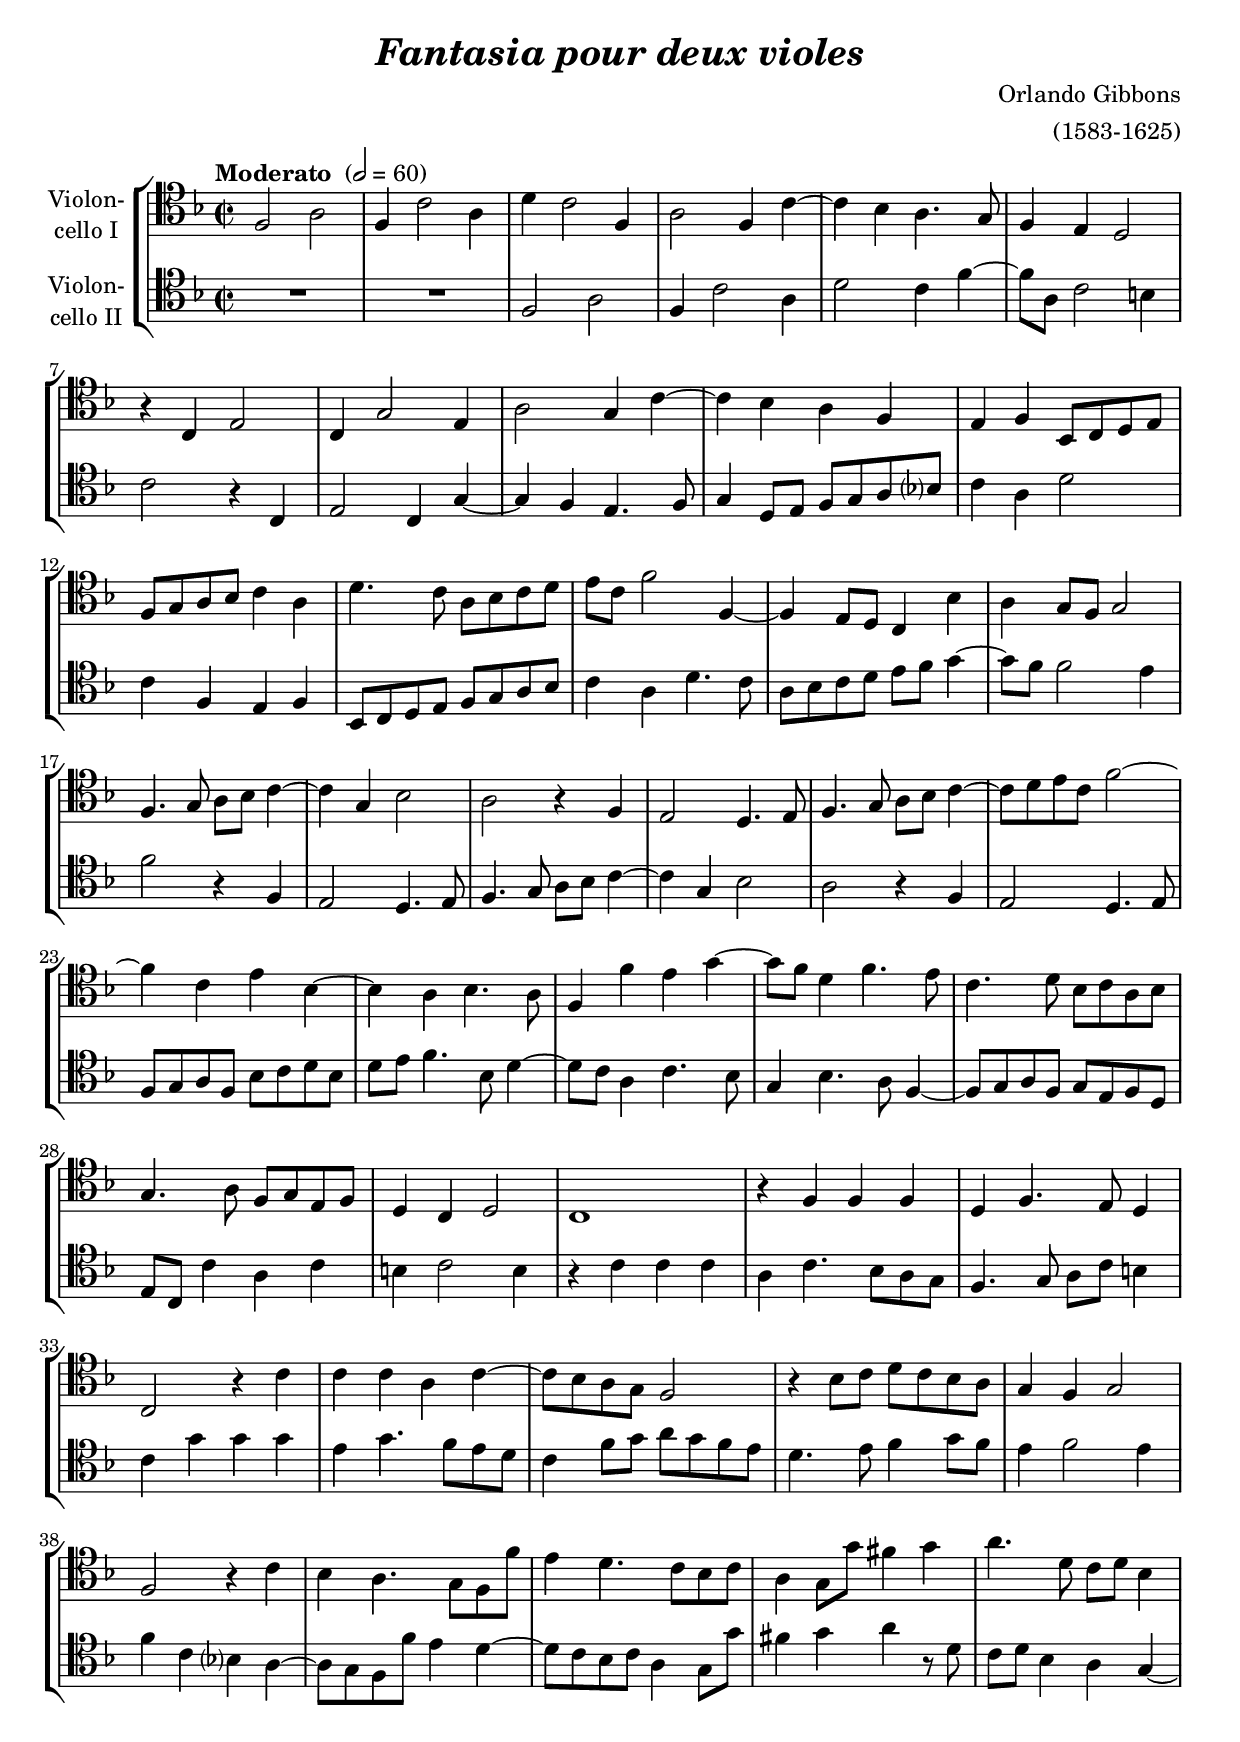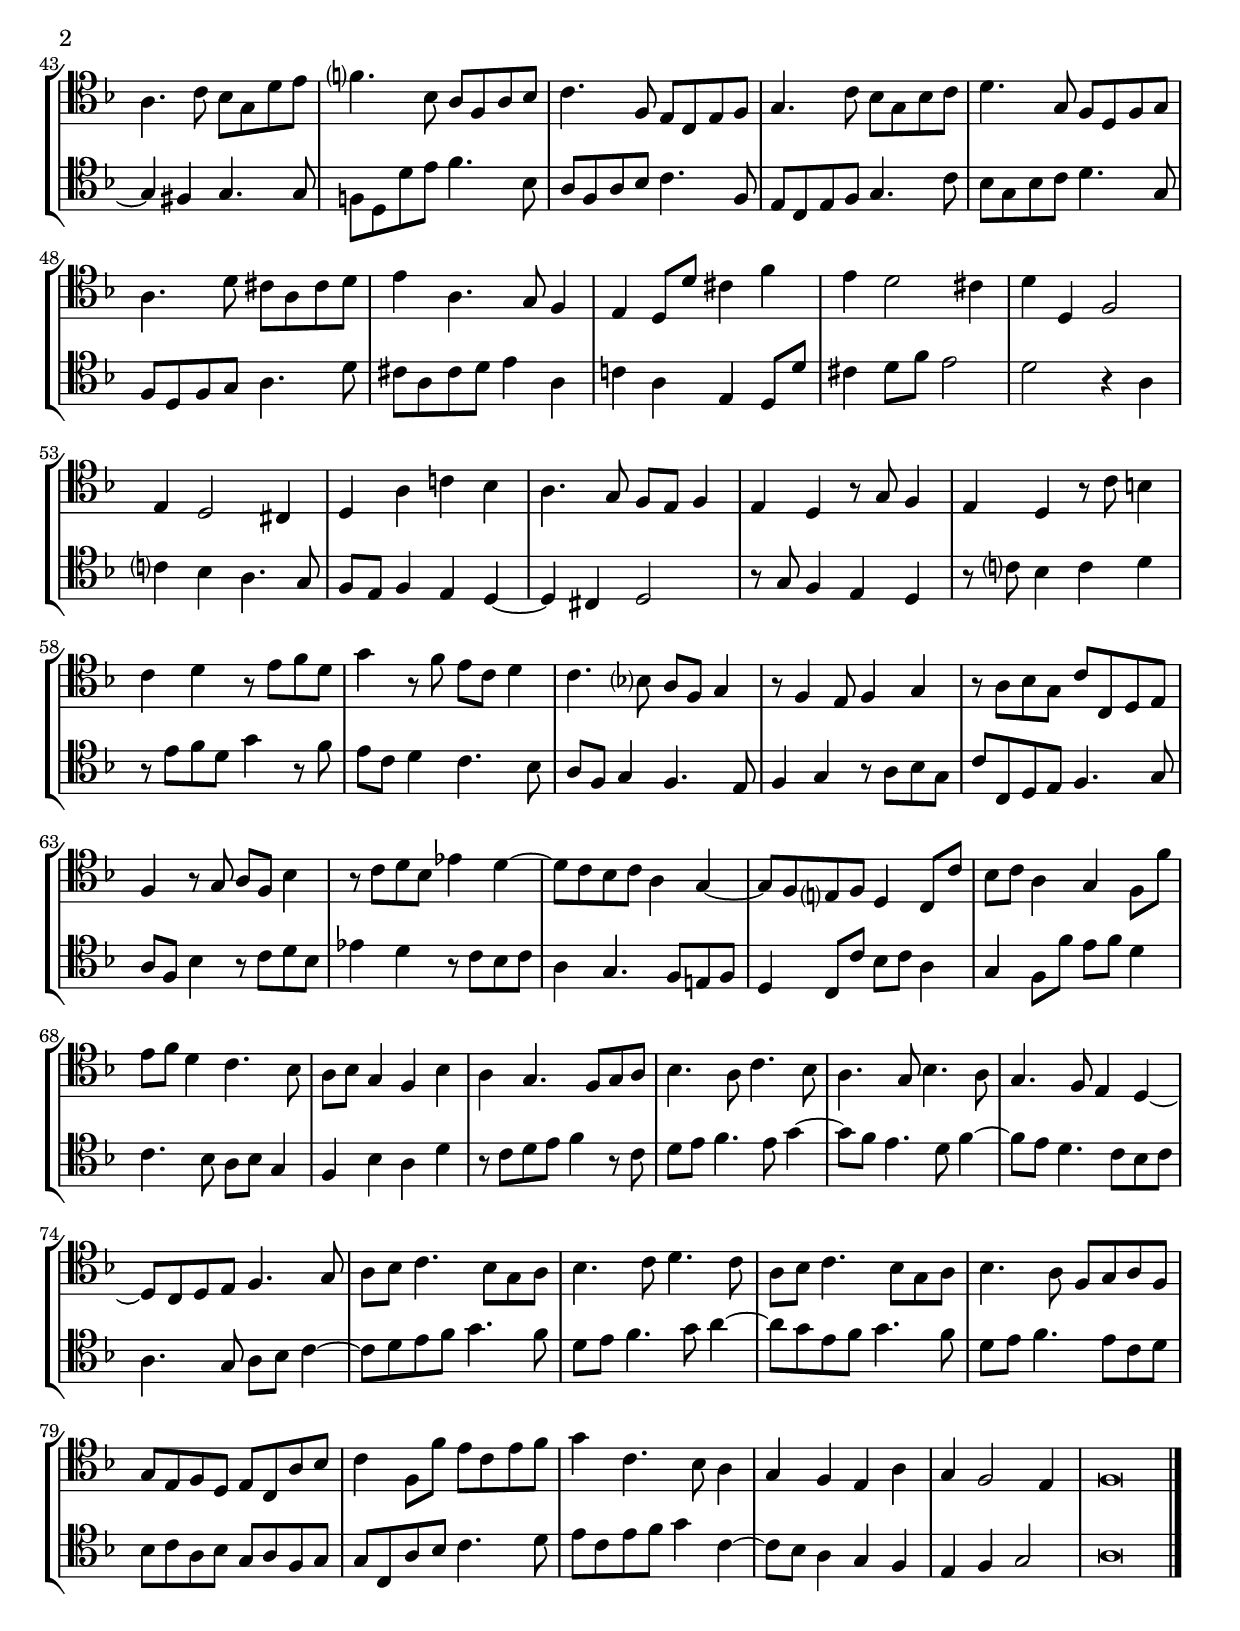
\version "2.18.2"
\include "deutsch.ly"
  
#(set-global-staff-size 20.5)

\header {
  title     = \markup \bold \italic "Fantasia pour deux violes"
  composer  = "Orlando Gibbons"
  arranger  = "(1583-1625)"
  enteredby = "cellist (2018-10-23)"
%  piece     = ""
}

voiceconsts = {
  \key f \major
  \time 2/2
  \clef "tenor"
%  \numericTimeSignature
  \compressFullBarRests
  % Set default beaming for all staves
% \set Timing.beamExceptions = #'()
% \set Timing.baseMoment     = #(ly:make-moment 1 4)
% \set Timing.beatStructure  = #'(1 1 1)
  \tempo "Moderato " 2=60
}

micl = "clarinet"
mifl = "flute"
miob = "oboe"
mifh = "french horn"
misx = "tenor sax"
mist = "string ensemble 1"
miba = "cello"

va = \relative c {
  \voiceconsts

  f2 a
  f4 c'2 a4
  d c2 f,4
  a2 f4 c'~
  c b a4. g8
  f4 e d2

  r4 c e2
  c4 g'2 e4
  a2 g4 c~
  c b a f
  e f b,8 c d e

  f g a b c4 a
  d4. c8 a b c d
  e c f2 f,4~
  f e8 d c4 b'
  a g8 f g2

  f4. g8 a b c4~
  c g b2
  a r4 f
  e2 d4. e8
  f4. g8 a b c4~

  c8 d e c f2~
  f4 c e b~
  b a b4. a8
  f4 f' e g~

  g8 f d4 f4. e8
  c4. d8 b c a b
  g4. a8 f g e f
  d4 c d2
  c1

  r4 f f f
  d f4. e8 d4
  c2 r4 c'
  c c a c~
  c8 b a g f2

  r4 b8 c d c b a
  g4 f g2
  f r4 c'
  b a4. g8 f f'
  e4 d4. c8 b c

  a4 g8 g' fis4 g
  a4. d,8 c d b4
  a4. c8 b g d' e
  f?4. b,8  a f a b

  c4. f,8 e c e f
  g4. c8 b g b c
  d4. g,8 f d f g
  a4. d8 cis a cis d

  e4 a,4. g8 f4
  e d8 d' cis4 f
  e d2 cis4
  d d, f2
  e4 d2 cis4

  d a' c! b
  a4. g8 f e f4
  e d r8 g f4
  e d r8 c' h4
  c d r8 e f d

  g4 r8 f e c d4
  c4. b?8 a f g4
  r8 f4 e8 f4 g
  r8 a b g c c, d e

  f4 r8 g a f b4
  r8 c d b es4 d~
  d8 c b c a4 g~
  g8 f e? f d4 c8 c'

  b c a4 g f8 f'
  e f d4 c4. b8
  a b g4 f b
  a g4. f8 g a

  b4. a8 c4. b8
  a4. g8 b4. a8
  g4. f8 e4 d~
  d8 c d e f4. g8
  a b c4. b8 g a
  b4. c8 d4. c8

  a b c4. b8 g a
  b4. a8 f g a f
  g e f d e c a' b

  c4 f,8 f' e c e f
  g4 c,4. b8 a4
  g f e a
  g f2 e4
  f\breve \bar "|."
}

vb = \relative c {
  \voiceconsts

  R1*2
  f2 a
  f4 c'2 a4
  d2 c4 f~
  f8 a, c2 h4

  c2 r4 c,
  e2 c4 g'~
  g f e4. f8
  g4 d8 e f g a b?
  c4 a d2

  c4 f, e f
  b,8 c d e f g a b
  c4 a d4. c8
  a b c d e f g4~
  g8 f f2 e4

  f2 r4 f,
  e2 d4. e8
  f4. g8 a b c4~
  c g b2
  a r4 f

  e2 d4. e8
  f g a f b c d b
  d e f4. b,8 d4~
  d8 c a4 c4. b8

  g4 b4. a8 f4~
  f8 g a f g e f d
  e c c'4 a c
  h c2 h4
  r c c c

  a c4. b8 a g
  f4. g8 a c h4
  c g' g g
  e g4. f8 e d
  c4 f8 g a g f e

  d4. e8 f4 g8 f
  e4 f2 e4
  f c b? a~
  a8 g f f' e4 d~
  d8 c b c a4 g8 g'

  fis4 g a r8 d,
  c d b4 a g~
  g fis g4. g8
  f! d d' e f4. b,8

  a f a b c4. f,8
  e c e f g4. c8
  b g b c d4. g,8
  f d f g a4. d8

  cis a cis d e4 a,
  c! a e d8 d'
  cis4 d8 f e2
  d r4 a
  c? b a4. g8

  f e f4 e d~
  d cis d2
  r8 g f4 e d
  r8 c'? b4 c d
  r8 e f d g4 r8 f

  e c d4 c4. b8
  a f g4 f4. e8
  f4 g r8 a b g
  c c, d e f4. g8

  a f b4 r8 c d b
  es4 d r8 c b c
  a4 g4. f8 e! f
  d4 c8 c' b c a4

  g f8 f' e f d4
  c4. b8 a b g4
  f b a d
  r8 c d e f4 r8 c

  d e f4. e8 g4~
  g8 f e4. d8 f4~
  f8 e d4. c8 b c
  a4. g8 a b c4~
  c8 d e f g4. f8
  d e f4. g8 a4~

  a8 g e f g4. f8
  d e f4. e8 c d
  b c a b g a f g

  g c, a' b c4. d8
  e c e f g4 c,~
  c8 b a4 g f
  e f g2
  a\breve \bar "|."
}


music = \new StaffGroup <<
      \new Staff {
	\set Staff.midiInstrument = \miba
	\set Staff.instrumentName = \markup \center-column { "Violon-" "cello I" }
	\transpose f f { \va }
      }

      \new Staff {
	\set Staff.midiInstrument = \miba
	\set Staff.instrumentName = \markup \center-column { "Violon-" "cello II" }
	\transpose f f { \vb }
      }
>>

\book {
  \score {
    \music
    \layout {}
  }

  \score {
    \unfoldRepeats \music

    \midi {
      \context {
        \Score
      }
    }
  }
}
